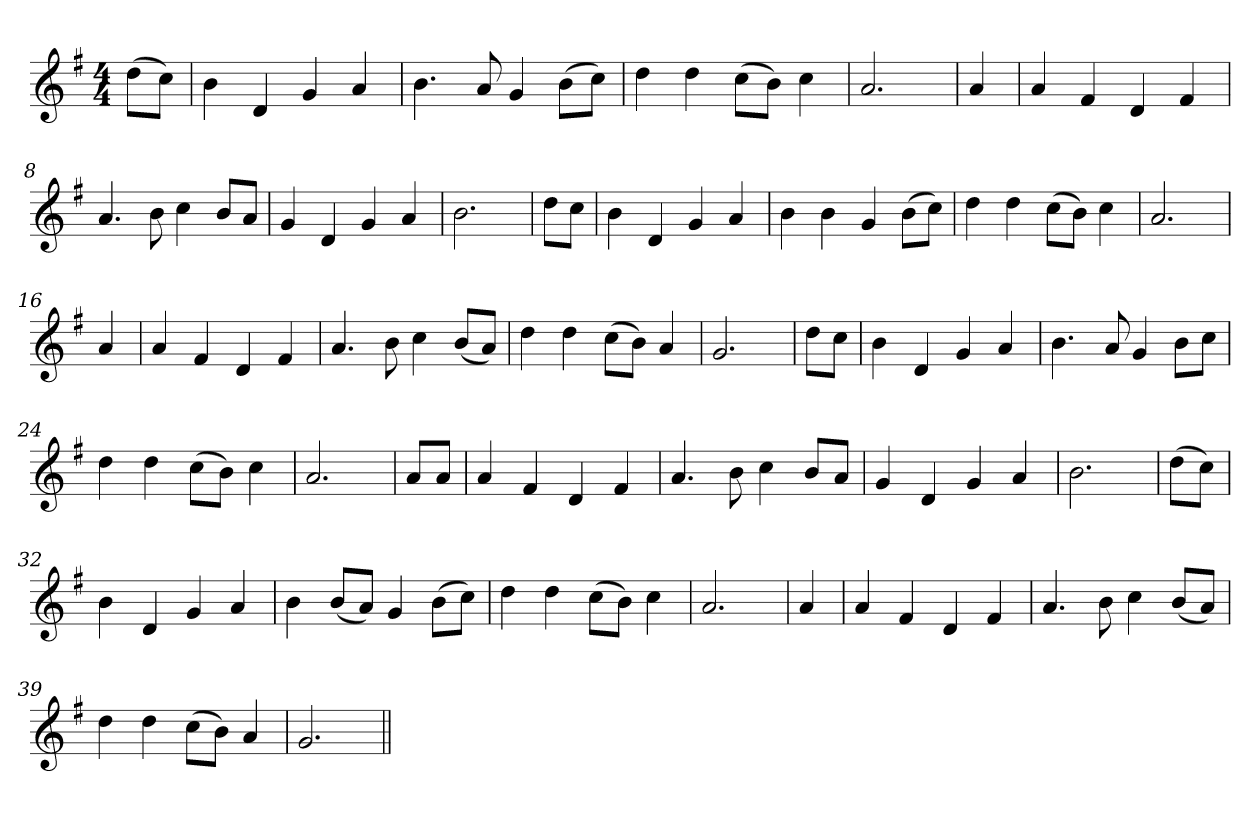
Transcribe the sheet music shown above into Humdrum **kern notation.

**kern
*part1
*staff1
*clefG2
*k[f#]
*G:
*M4/4
=1
(>8dd\L
8cc\J)
=2
4b\
4d/
4g/
4a/
=3
4.b\
8a/
4g/
(>8b\L
8cc\J)
=4
4dd\
4dd\
(>8cc\L
8b\J)
4cc\
=5
2.a/
=6
4a/
=7
4a/
4f#/
4d/
4f#/
=8
4.a/
8b\
4cc\
8b/L
8a/J
=9
4g/
4d/
4g/
4a/
=10
2.b\
=11
8dd\L
8cc\J
!!LO:LB:g=z
=12
4b\
4d/
4g/
4a/
=13
4b\
4b\
4g/
(>8b\L
8cc\J)
=14
4dd\
4dd\
(>8cc\L
8b\J)
4cc\
=15
2.a/
=16
4a/
=17
4a/
4f#/
4d/
4f#/
=18
4.a/
8b\
4cc\
(<8b/L
8a/J)
=19
4dd\
4dd\
(>8cc\L
8b\J)
4a/
=20
2.g/
=21
8dd\L
8cc\J
=22
4b\
4d/
4g/
4a/
!!LO:LB:g=z
=23
4.b\
8a/
4g/
8b\L
8cc\J
=24
4dd\
4dd\
(>8cc\L
8b\J)
4cc\
=25
2.a/
=26
8a/L
8a/J
=27
4a/
4f#/
4d/
4f#/
=28
4.a/
8b\
4cc\
8b/L
8a/J
=29
4g/
4d/
4g/
4a/
=30
2.b\
=31
(>8dd\L
8cc\J)
=32
4b\
4d/
4g/
4a/
!!LO:LB:g=z
=33
4b\
(<8b/L
8a/J)
4g/
(>8b\L
8cc\J)
=34
4dd\
4dd\
(>8cc\L
8b\J)
4cc\
=35
2.a/
=36
4a/
=37
4a/
4f#/
4d/
4f#/
=38
4.a/
8b\
4cc\
(<8b/L
8a/J)
=39
4dd\
4dd\
(>8cc\L
8b\J)
4a/
=40
2.g/
=||
*-
